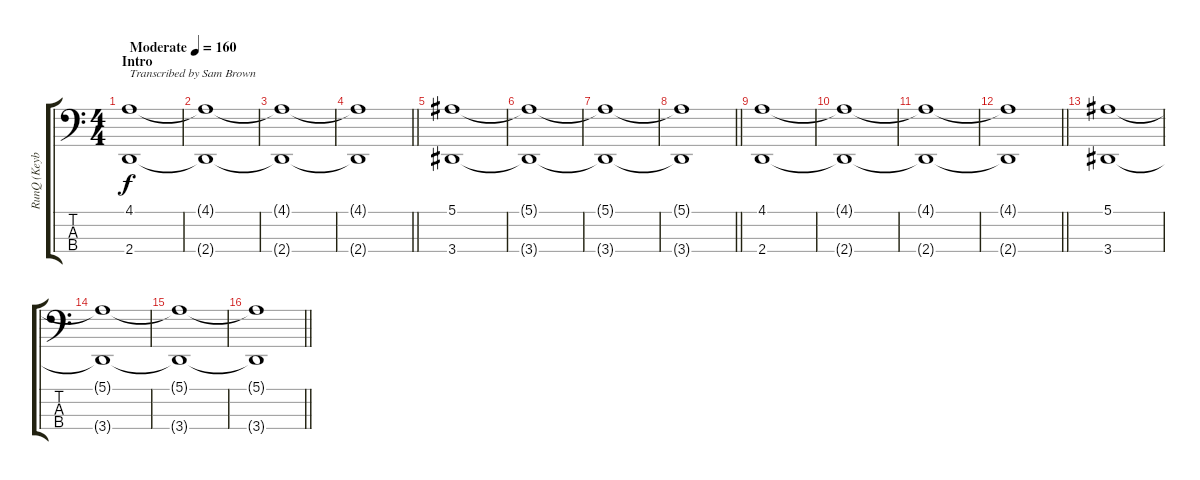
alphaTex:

\track ("RunQ (Keyboard)" "RunQ (Keyb") {instrument fretlessbass}
\staff {score tabs}
\tuning (F2 C2 G1 C1) {hide}
\ts (4 4)
\section ("" "Intro")
\tempo (160 "Moderate")
\clef f4
\ks c
(4.1 2.4).1{txt "Transcribed by Sam Brown" dy f instrument fretlessbass} |
(4.1{t} 2.4{t}).1 |
(4.1{t} 2.4{t}).1 |
\barLineRight lightlight
(4.1{t} 2.4{t}).1 |
\section ("" "")
(5.1 3.4).1 |
(5.1{t} 3.4{t}).1 |
(5.1{t} 3.4{t}).1 |
\barLineRight lightlight
(5.1{t} 3.4{t}).1 |
\section ("" "")
(4.1 2.4).1 |
(4.1{t} 2.4{t}).1 |
(4.1{t} 2.4{t}).1 |
\barLineRight lightlight
(4.1{t} 2.4{t}).1 |
\section ("" "")
(5.1 3.4).1 |
(5.1{t} 3.4{t}).1 |
(5.1{t} 3.4{t}).1 |
\barLineRight lightlight
(5.1{t} 3.4{t}).1
